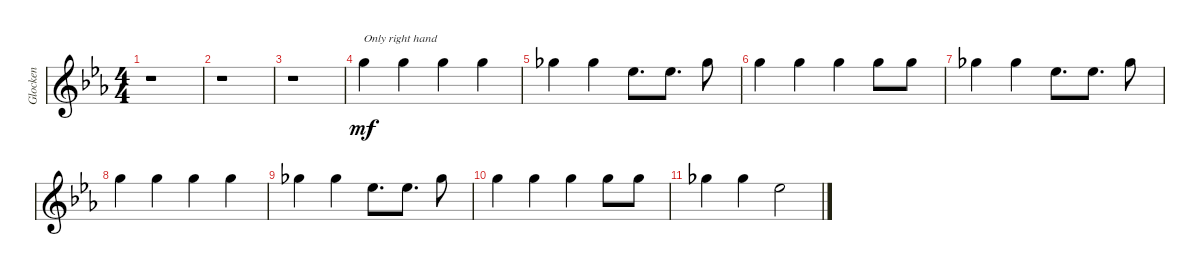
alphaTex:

\defaultSystemsLayout 4
\bracketExtendMode groupsimilarinstruments
\otherSystemsTrackNameOrientation horizontal
\track ("Glockenspiel" "Glocken") {instrument vibraphone}
\staff {score}
\tuning (E4 B3 G3 D3 A2 E2)
\ts (4 4)
\tempo (140 hide)
\clef g2
\ks cminor
r.1{dy mf beam Down} |
r.1{beam Down} |
r.1{beam Down} |
15.1{acc forcenatural}.4{txt "Only right hand" beam Down} 15.1{acc forcenatural}.4{beam Down} 15.1{acc forcenatural}.4{beam Down} 15.1{acc forcenatural}.4{beam Down} |
14.1{acc b}.4{beam Down} 14.1{acc b}.4{beam Down} 11.1{acc b}.8{d beam Down} 11.1{acc b}.8{d beam Down} 14.1{acc b}.8{beam Down} |
15.1{acc forcenatural}.4{beam Down} 15.1{acc forcenatural}.4{beam Down} 15.1{acc forcenatural}.4{beam Down} 15.1{acc forcenatural}.8{beam Down} 15.1{acc forcenatural}.8{beam Down} |
14.1{acc b}.4{beam Down} 14.1{acc b}.4{beam Down} 11.1{acc b}.8{d beam Down} 11.1{acc b}.8{d beam Down} 14.1{acc b}.8{beam Down} |
15.1{acc forcenatural}.4{beam Down} 15.1{acc forcenatural}.4{beam Down} 15.1{acc forcenatural}.4{beam Down} 15.1{acc forcenatural}.4{beam Down} |
14.1{acc b}.4{beam Down} 14.1{acc b}.4{beam Down} 11.1{acc b}.8{d beam Down} 11.1{acc b}.8{d beam Down} 14.1{acc b}.8{beam Down} |
15.1{acc forcenatural}.4{beam Down} 15.1{acc forcenatural}.4{beam Down} 15.1{acc forcenatural}.4{beam Down} 15.1{acc forcenatural}.8{beam Down} 15.1{acc forcenatural}.8{beam Down} |
14.1{acc b}.4{beam Down} 14.1{acc b}.4{beam Down} 11.1{acc b}.2{beam Down}
